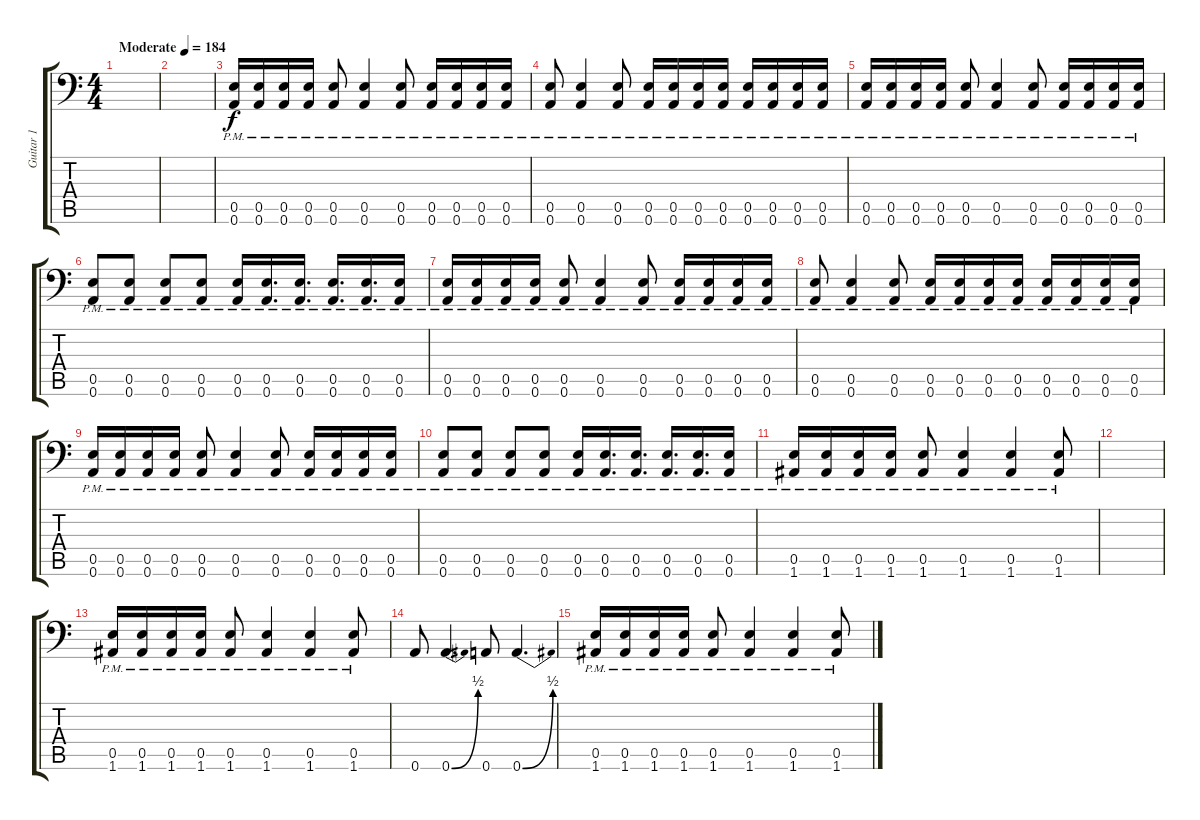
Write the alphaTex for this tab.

\track ("Guitar 1" "Guitar 1") {instrument distortionguitar}
\staff {score tabs}
\tuning (B3 Gb3 D3 A2 E2 A1) {hide}
\ts (4 4)
\tempo (184 "Moderate")
\clef f4
\ks c
|
|
(0.5{pm} 0.6{pm}).16 (0.5{pm} 0.6{pm}).16 (0.5{pm} 0.6{pm}).16 (0.5{pm} 0.6{pm}).16 (0.5{pm} 0.6{pm}).8 (0.5{pm} 0.6{pm}).4 (0.5{pm} 0.6{pm}).8 (0.5{pm} 0.6{pm}).16 (0.5{pm} 0.6{pm}).16 (0.5{pm} 0.6{pm}).16 (0.5{pm} 0.6{pm}).16 |
(0.5{pm} 0.6{pm}).8 (0.5{pm} 0.6{pm}).4 (0.5{pm} 0.6{pm}).8 (0.5{pm} 0.6{pm}).16 (0.5{pm} 0.6{pm}).16 (0.5{pm} 0.6{pm}).16 (0.5{pm} 0.6{pm}).16 (0.5{pm} 0.6{pm}).16 (0.5{pm} 0.6{pm}).16 (0.5{pm} 0.6{pm}).16 (0.5{pm} 0.6{pm}).16 |
(0.5{pm} 0.6{pm}).16 (0.5{pm} 0.6{pm}).16 (0.5{pm} 0.6{pm}).16 (0.5{pm} 0.6{pm}).16 (0.5{pm} 0.6{pm}).8 (0.5{pm} 0.6{pm}).4 (0.5{pm} 0.6{pm}).8 (0.5{pm} 0.6{pm}).16 (0.5{pm} 0.6{pm}).16 (0.5{pm} 0.6{pm}).16 (0.5{pm} 0.6{pm}).16 |
(0.5{pm} 0.6{pm}).8 (0.5{pm} 0.6{pm}).8 (0.5{pm} 0.6{pm}).8 (0.5{pm} 0.6{pm}).8 (0.5{pm} 0.6{pm}).16 (0.5{pm} 0.6{pm}).16{d} (0.5{pm} 0.6{pm}).16{d} (0.5{pm} 0.6{pm}).16{d} (0.5{pm} 0.6{pm}).16{d} (0.5{pm} 0.6{pm}).16 |
(0.5{pm} 0.6{pm}).16 (0.5{pm} 0.6{pm}).16 (0.5{pm} 0.6{pm}).16 (0.5{pm} 0.6{pm}).16 (0.5{pm} 0.6{pm}).8 (0.5{pm} 0.6{pm}).4 (0.5{pm} 0.6{pm}).8 (0.5{pm} 0.6{pm}).16 (0.5{pm} 0.6{pm}).16 (0.5{pm} 0.6{pm}).16 (0.5{pm} 0.6{pm}).16 |
(0.5{pm} 0.6{pm}).8 (0.5{pm} 0.6{pm}).4 (0.5{pm} 0.6{pm}).8 (0.5{pm} 0.6{pm}).16 (0.5{pm} 0.6{pm}).16 (0.5{pm} 0.6{pm}).16 (0.5{pm} 0.6{pm}).16 (0.5{pm} 0.6{pm}).16 (0.5{pm} 0.6{pm}).16 (0.5{pm} 0.6{pm}).16 (0.5{pm} 0.6{pm}).16 |
(0.5{pm} 0.6{pm}).16 (0.5{pm} 0.6{pm}).16 (0.5{pm} 0.6{pm}).16 (0.5{pm} 0.6{pm}).16 (0.5{pm} 0.6{pm}).8 (0.5{pm} 0.6{pm}).4 (0.5{pm} 0.6{pm}).8 (0.5{pm} 0.6{pm}).16 (0.5{pm} 0.6{pm}).16 (0.5{pm} 0.6{pm}).16 (0.5{pm} 0.6{pm}).16 |
(0.5{pm} 0.6{pm}).8 (0.5{pm} 0.6{pm}).8 (0.5{pm} 0.6{pm}).8 (0.5{pm} 0.6{pm}).8 (0.5{pm} 0.6{pm}).16 (0.5{pm} 0.6{pm}).16{d} (0.5{pm} 0.6{pm}).16{d} (0.5{pm} 0.6{pm}).16{d} (0.5{pm} 0.6{pm}).16{d} (0.5{pm} 0.6{pm}).16 |
(0.5{pm} 1.6{pm}).16 (0.5{pm} 1.6{pm}).16 (0.5{pm} 1.6{pm}).16 (0.5{pm} 1.6{pm}).16 (0.5{pm} 1.6{pm}).8 (0.5{pm} 1.6{pm}).4 (0.5{pm} 1.6{pm}).4 (0.5{pm} 1.6{pm}).8 |
|
(0.5{pm} 1.6{pm}).16 (0.5{pm} 1.6{pm}).16 (0.5{pm} 1.6{pm}).16 (0.5{pm} 1.6{pm}).16 (0.5{pm} 1.6{pm}).8 (0.5{pm} 1.6{pm}).4 (0.5{pm} 1.6{pm}).4 (0.5{pm} 1.6{pm}).8 |
0.6.8 0.6{be (bend 0 0 60 2)}.4{d} 0.6.8 0.6{be (bend 0 0 60 2)}.4{d} |
(0.5{pm} 1.6{pm}).16 (0.5{pm} 1.6{pm}).16 (0.5{pm} 1.6{pm}).16 (0.5{pm} 1.6{pm}).16 (0.5{pm} 1.6{pm}).8 (0.5{pm} 1.6{pm}).4 (0.5{pm} 1.6{pm}).4 (0.5{pm} 1.6{pm}).8
